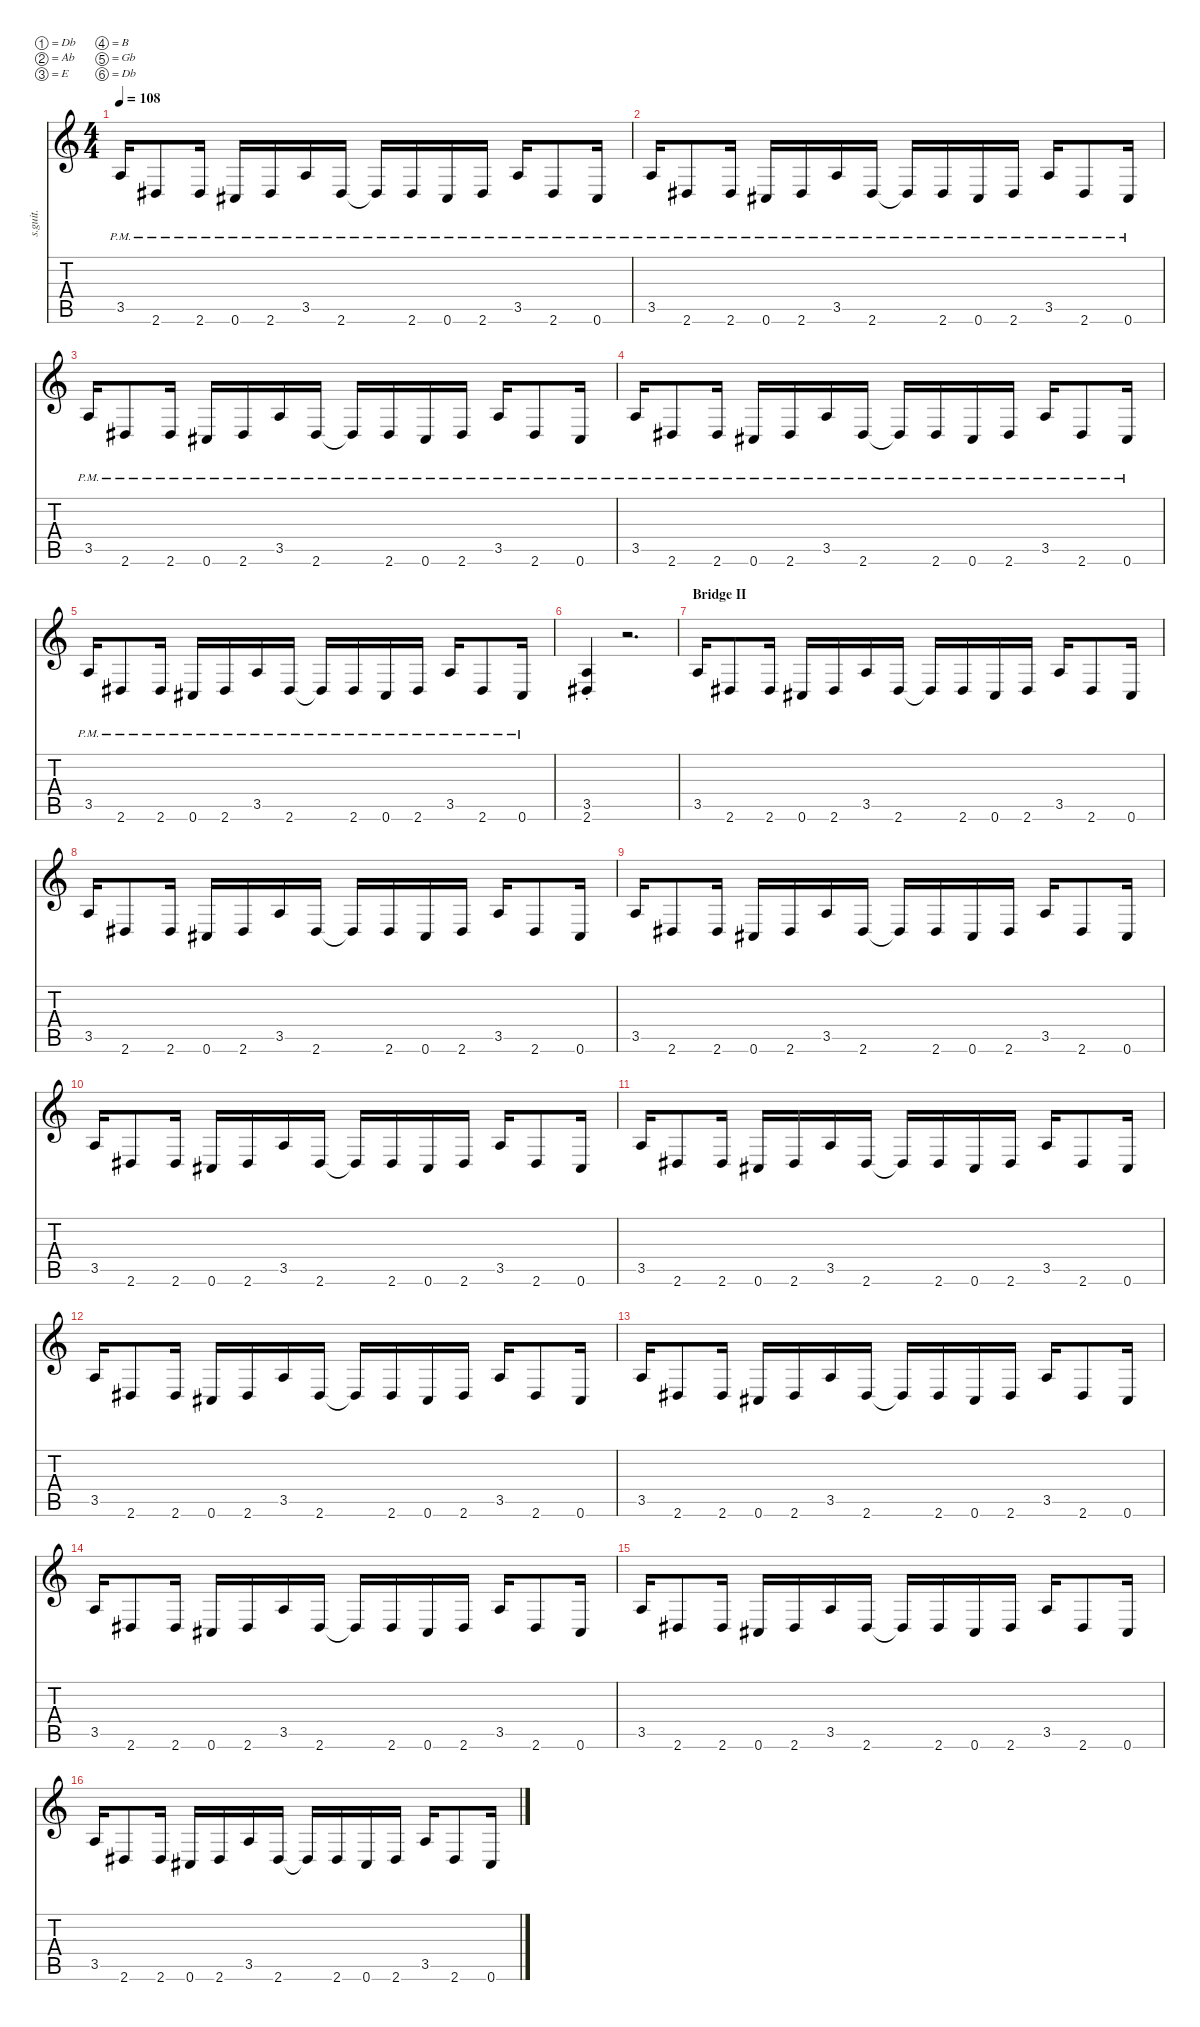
\defaultSystemsLayout 4
\hideDynamics
\bracketExtendMode nobrackets
\track ("Wes" "s.guit.") {instrument distortionguitar}
\staff {score tabs}
\tuning (Db4 Ab3 E3 B2 Gb2 Db2)
\ts (4 4)
\tempo 108
\clef g2
\ks c
3.5{pm}.16{lyrics (0 "") lyrics (1 "") lyrics (2 "") lyrics (3 "") lyrics (4 "") dy ff} 2.6{pm acc #}.8{lyrics (0 "") lyrics (1 "") lyrics (2 "") lyrics (3 "") lyrics (4 "")} 2.6{pm acc #}.16{lyrics (0 "") lyrics (1 "") lyrics (2 "") lyrics (3 "") lyrics (4 "")} 0.6{pm acc #}.16{lyrics (0 "") lyrics (1 "") lyrics (2 "") lyrics (3 "") lyrics (4 "")} 2.6{pm acc #}.16{lyrics (0 "") lyrics (1 "") lyrics (2 "") lyrics (3 "") lyrics (4 "")} 3.5{pm}.16{lyrics (0 "") lyrics (1 "") lyrics (2 "") lyrics (3 "") lyrics (4 "")} 2.6{pm acc #}.16{lyrics (0 "") lyrics (1 "") lyrics (2 "") lyrics (3 "") lyrics (4 "")} 2.6{pm t acc #}.16{lyrics (0 "") lyrics (1 "") lyrics (2 "") lyrics (3 "") lyrics (4 "")} 2.6{pm acc #}.16{lyrics (0 "") lyrics (1 "") lyrics (2 "") lyrics (3 "") lyrics (4 "")} 0.6{pm acc #}.16{lyrics (0 "") lyrics (1 "") lyrics (2 "") lyrics (3 "") lyrics (4 "")} 2.6{pm acc #}.16{lyrics (0 "") lyrics (1 "") lyrics (2 "") lyrics (3 "") lyrics (4 "")} 3.5{pm}.16{lyrics (0 "") lyrics (1 "") lyrics (2 "") lyrics (3 "") lyrics (4 "")} 2.6{pm acc #}.8{lyrics (0 "") lyrics (1 "") lyrics (2 "") lyrics (3 "") lyrics (4 "")} 0.6{pm acc #}.16{lyrics (0 "") lyrics (1 "") lyrics (2 "") lyrics (3 "") lyrics (4 "")} |
3.5{pm}.16{lyrics (0 "") lyrics (1 "") lyrics (2 "") lyrics (3 "") lyrics (4 "")} 2.6{pm acc #}.8{lyrics (0 "") lyrics (1 "") lyrics (2 "") lyrics (3 "") lyrics (4 "")} 2.6{pm acc #}.16{lyrics (0 "") lyrics (1 "") lyrics (2 "") lyrics (3 "") lyrics (4 "")} 0.6{pm acc #}.16{lyrics (0 "") lyrics (1 "") lyrics (2 "") lyrics (3 "") lyrics (4 "")} 2.6{pm acc #}.16{lyrics (0 "") lyrics (1 "") lyrics (2 "") lyrics (3 "") lyrics (4 "")} 3.5{pm}.16{lyrics (0 "") lyrics (1 "") lyrics (2 "") lyrics (3 "") lyrics (4 "")} 2.6{pm acc #}.16{lyrics (0 "") lyrics (1 "") lyrics (2 "") lyrics (3 "") lyrics (4 "")} 2.6{pm t acc #}.16{lyrics (0 "") lyrics (1 "") lyrics (2 "") lyrics (3 "") lyrics (4 "")} 2.6{pm acc #}.16{lyrics (0 "") lyrics (1 "") lyrics (2 "") lyrics (3 "") lyrics (4 "")} 0.6{pm acc #}.16{lyrics (0 "") lyrics (1 "") lyrics (2 "") lyrics (3 "") lyrics (4 "")} 2.6{pm acc #}.16{lyrics (0 "") lyrics (1 "") lyrics (2 "") lyrics (3 "") lyrics (4 "")} 3.5{pm}.16{lyrics (0 "") lyrics (1 "") lyrics (2 "") lyrics (3 "") lyrics (4 "")} 2.6{pm acc #}.8{lyrics (0 "") lyrics (1 "") lyrics (2 "") lyrics (3 "") lyrics (4 "")} 0.6{pm acc #}.16{lyrics (0 "") lyrics (1 "") lyrics (2 "") lyrics (3 "") lyrics (4 "")} |
3.5{pm}.16{lyrics (0 "") lyrics (1 "") lyrics (2 "") lyrics (3 "") lyrics (4 "")} 2.6{pm acc #}.8{lyrics (0 "") lyrics (1 "") lyrics (2 "") lyrics (3 "") lyrics (4 "")} 2.6{pm acc #}.16{lyrics (0 "") lyrics (1 "") lyrics (2 "") lyrics (3 "") lyrics (4 "")} 0.6{pm acc #}.16{lyrics (0 "") lyrics (1 "") lyrics (2 "") lyrics (3 "") lyrics (4 "")} 2.6{pm acc #}.16{lyrics (0 "") lyrics (1 "") lyrics (2 "") lyrics (3 "") lyrics (4 "")} 3.5{pm}.16{lyrics (0 "") lyrics (1 "") lyrics (2 "") lyrics (3 "") lyrics (4 "")} 2.6{pm acc #}.16{lyrics (0 "") lyrics (1 "") lyrics (2 "") lyrics (3 "") lyrics (4 "")} 2.6{pm t acc #}.16{lyrics (0 "") lyrics (1 "") lyrics (2 "") lyrics (3 "") lyrics (4 "")} 2.6{pm acc #}.16{lyrics (0 "") lyrics (1 "") lyrics (2 "") lyrics (3 "") lyrics (4 "")} 0.6{pm acc #}.16{lyrics (0 "") lyrics (1 "") lyrics (2 "") lyrics (3 "") lyrics (4 "")} 2.6{pm acc #}.16{lyrics (0 "") lyrics (1 "") lyrics (2 "") lyrics (3 "") lyrics (4 "")} 3.5{pm}.16{lyrics (0 "") lyrics (1 "") lyrics (2 "") lyrics (3 "") lyrics (4 "")} 2.6{pm acc #}.8{lyrics (0 "") lyrics (1 "") lyrics (2 "") lyrics (3 "") lyrics (4 "")} 0.6{pm acc #}.16{lyrics (0 "") lyrics (1 "") lyrics (2 "") lyrics (3 "") lyrics (4 "")} |
3.5{pm}.16{lyrics (0 "") lyrics (1 "") lyrics (2 "") lyrics (3 "") lyrics (4 "")} 2.6{pm acc #}.8{lyrics (0 "") lyrics (1 "") lyrics (2 "") lyrics (3 "") lyrics (4 "")} 2.6{pm acc #}.16{lyrics (0 "") lyrics (1 "") lyrics (2 "") lyrics (3 "") lyrics (4 "")} 0.6{pm acc #}.16{lyrics (0 "") lyrics (1 "") lyrics (2 "") lyrics (3 "") lyrics (4 "")} 2.6{pm acc #}.16{lyrics (0 "") lyrics (1 "") lyrics (2 "") lyrics (3 "") lyrics (4 "")} 3.5{pm}.16{lyrics (0 "") lyrics (1 "") lyrics (2 "") lyrics (3 "") lyrics (4 "")} 2.6{pm acc #}.16{lyrics (0 "") lyrics (1 "") lyrics (2 "") lyrics (3 "") lyrics (4 "")} 2.6{pm t acc #}.16{lyrics (0 "") lyrics (1 "") lyrics (2 "") lyrics (3 "") lyrics (4 "")} 2.6{pm acc #}.16{lyrics (0 "") lyrics (1 "") lyrics (2 "") lyrics (3 "") lyrics (4 "")} 0.6{pm acc #}.16{lyrics (0 "") lyrics (1 "") lyrics (2 "") lyrics (3 "") lyrics (4 "")} 2.6{pm acc #}.16{lyrics (0 "") lyrics (1 "") lyrics (2 "") lyrics (3 "") lyrics (4 "")} 3.5{pm}.16{lyrics (0 "") lyrics (1 "") lyrics (2 "") lyrics (3 "") lyrics (4 "")} 2.6{pm acc #}.8{lyrics (0 "") lyrics (1 "") lyrics (2 "") lyrics (3 "") lyrics (4 "")} 0.6{pm acc #}.16{lyrics (0 "") lyrics (1 "") lyrics (2 "") lyrics (3 "") lyrics (4 "")} |
3.5{pm}.16{lyrics (0 "") lyrics (1 "") lyrics (2 "") lyrics (3 "") lyrics (4 "")} 2.6{pm acc #}.8{lyrics (0 "") lyrics (1 "") lyrics (2 "") lyrics (3 "") lyrics (4 "")} 2.6{pm acc #}.16{lyrics (0 "") lyrics (1 "") lyrics (2 "") lyrics (3 "") lyrics (4 "")} 0.6{pm acc #}.16{lyrics (0 "") lyrics (1 "") lyrics (2 "") lyrics (3 "") lyrics (4 "")} 2.6{pm acc #}.16{lyrics (0 "") lyrics (1 "") lyrics (2 "") lyrics (3 "") lyrics (4 "")} 3.5{pm}.16{lyrics (0 "") lyrics (1 "") lyrics (2 "") lyrics (3 "") lyrics (4 "")} 2.6{pm acc #}.16{lyrics (0 "") lyrics (1 "") lyrics (2 "") lyrics (3 "") lyrics (4 "")} 2.6{pm t acc #}.16{lyrics (0 "") lyrics (1 "") lyrics (2 "") lyrics (3 "") lyrics (4 "")} 2.6{pm acc #}.16{lyrics (0 "") lyrics (1 "") lyrics (2 "") lyrics (3 "") lyrics (4 "")} 0.6{pm acc #}.16{lyrics (0 "") lyrics (1 "") lyrics (2 "") lyrics (3 "") lyrics (4 "")} 2.6{pm acc #}.16{lyrics (0 "") lyrics (1 "") lyrics (2 "") lyrics (3 "") lyrics (4 "")} 3.5{pm}.16{lyrics (0 "") lyrics (1 "") lyrics (2 "") lyrics (3 "") lyrics (4 "")} 2.6{pm acc #}.8{lyrics (0 "") lyrics (1 "") lyrics (2 "") lyrics (3 "") lyrics (4 "")} 0.6{pm acc #}.16{lyrics (0 "") lyrics (1 "") lyrics (2 "") lyrics (3 "") lyrics (4 "")} |
(3.5{st} 2.6{st acc #}).4{lyrics (0 "") lyrics (1 "") lyrics (2 "") lyrics (3 "") lyrics (4 "")} r.2{d} |
\section ("" "Bridge II")
3.5.16{lyrics (0 "") lyrics (1 "") lyrics (2 "") lyrics (3 "") lyrics (4 "")} 2.6{acc #}.8{lyrics (0 "") lyrics (1 "") lyrics (2 "") lyrics (3 "") lyrics (4 "")} 2.6{acc #}.16{lyrics (0 "") lyrics (1 "") lyrics (2 "") lyrics (3 "") lyrics (4 "")} 0.6{acc #}.16{lyrics (0 "") lyrics (1 "") lyrics (2 "") lyrics (3 "") lyrics (4 "")} 2.6{acc #}.16{lyrics (0 "") lyrics (1 "") lyrics (2 "") lyrics (3 "") lyrics (4 "")} 3.5.16{lyrics (0 "") lyrics (1 "") lyrics (2 "") lyrics (3 "") lyrics (4 "")} 2.6{acc #}.16{lyrics (0 "") lyrics (1 "") lyrics (2 "") lyrics (3 "") lyrics (4 "")} 2.6{t acc #}.16{lyrics (0 "") lyrics (1 "") lyrics (2 "") lyrics (3 "") lyrics (4 "")} 2.6{acc #}.16{lyrics (0 "") lyrics (1 "") lyrics (2 "") lyrics (3 "") lyrics (4 "")} 0.6{acc #}.16{lyrics (0 "") lyrics (1 "") lyrics (2 "") lyrics (3 "") lyrics (4 "")} 2.6{acc #}.16{lyrics (0 "") lyrics (1 "") lyrics (2 "") lyrics (3 "") lyrics (4 "")} 3.5.16{lyrics (0 "") lyrics (1 "") lyrics (2 "") lyrics (3 "") lyrics (4 "")} 2.6{acc #}.8{lyrics (0 "") lyrics (1 "") lyrics (2 "") lyrics (3 "") lyrics (4 "")} 0.6{acc #}.16{lyrics (0 "") lyrics (1 "") lyrics (2 "") lyrics (3 "") lyrics (4 "")} |
3.5.16{lyrics (0 "") lyrics (1 "") lyrics (2 "") lyrics (3 "") lyrics (4 "")} 2.6{acc #}.8{lyrics (0 "") lyrics (1 "") lyrics (2 "") lyrics (3 "") lyrics (4 "")} 2.6{acc #}.16{lyrics (0 "") lyrics (1 "") lyrics (2 "") lyrics (3 "") lyrics (4 "")} 0.6{acc #}.16{lyrics (0 "") lyrics (1 "") lyrics (2 "") lyrics (3 "") lyrics (4 "")} 2.6{acc #}.16{lyrics (0 "") lyrics (1 "") lyrics (2 "") lyrics (3 "") lyrics (4 "")} 3.5.16{lyrics (0 "") lyrics (1 "") lyrics (2 "") lyrics (3 "") lyrics (4 "")} 2.6{acc #}.16{lyrics (0 "") lyrics (1 "") lyrics (2 "") lyrics (3 "") lyrics (4 "")} 2.6{t acc #}.16{lyrics (0 "") lyrics (1 "") lyrics (2 "") lyrics (3 "") lyrics (4 "")} 2.6{acc #}.16{lyrics (0 "") lyrics (1 "") lyrics (2 "") lyrics (3 "") lyrics (4 "")} 0.6{acc #}.16{lyrics (0 "") lyrics (1 "") lyrics (2 "") lyrics (3 "") lyrics (4 "")} 2.6{acc #}.16{lyrics (0 "") lyrics (1 "") lyrics (2 "") lyrics (3 "") lyrics (4 "")} 3.5.16{lyrics (0 "") lyrics (1 "") lyrics (2 "") lyrics (3 "") lyrics (4 "")} 2.6{acc #}.8{lyrics (0 "") lyrics (1 "") lyrics (2 "") lyrics (3 "") lyrics (4 "")} 0.6{acc #}.16{lyrics (0 "") lyrics (1 "") lyrics (2 "") lyrics (3 "") lyrics (4 "")} |
3.5.16{lyrics (0 "") lyrics (1 "") lyrics (2 "") lyrics (3 "") lyrics (4 "")} 2.6{acc #}.8{lyrics (0 "") lyrics (1 "") lyrics (2 "") lyrics (3 "") lyrics (4 "")} 2.6{acc #}.16{lyrics (0 "") lyrics (1 "") lyrics (2 "") lyrics (3 "") lyrics (4 "")} 0.6{acc #}.16{lyrics (0 "") lyrics (1 "") lyrics (2 "") lyrics (3 "") lyrics (4 "")} 2.6{acc #}.16{lyrics (0 "") lyrics (1 "") lyrics (2 "") lyrics (3 "") lyrics (4 "")} 3.5.16{lyrics (0 "") lyrics (1 "") lyrics (2 "") lyrics (3 "") lyrics (4 "")} 2.6{acc #}.16{lyrics (0 "") lyrics (1 "") lyrics (2 "") lyrics (3 "") lyrics (4 "")} 2.6{t acc #}.16{lyrics (0 "") lyrics (1 "") lyrics (2 "") lyrics (3 "") lyrics (4 "")} 2.6{acc #}.16{lyrics (0 "") lyrics (1 "") lyrics (2 "") lyrics (3 "") lyrics (4 "")} 0.6{acc #}.16{lyrics (0 "") lyrics (1 "") lyrics (2 "") lyrics (3 "") lyrics (4 "")} 2.6{acc #}.16{lyrics (0 "") lyrics (1 "") lyrics (2 "") lyrics (3 "") lyrics (4 "")} 3.5.16{lyrics (0 "") lyrics (1 "") lyrics (2 "") lyrics (3 "") lyrics (4 "")} 2.6{acc #}.8{lyrics (0 "") lyrics (1 "") lyrics (2 "") lyrics (3 "") lyrics (4 "")} 0.6{acc #}.16{lyrics (0 "") lyrics (1 "") lyrics (2 "") lyrics (3 "") lyrics (4 "")} |
3.5.16{lyrics (0 "") lyrics (1 "") lyrics (2 "") lyrics (3 "") lyrics (4 "")} 2.6{acc #}.8{lyrics (0 "") lyrics (1 "") lyrics (2 "") lyrics (3 "") lyrics (4 "")} 2.6{acc #}.16{lyrics (0 "") lyrics (1 "") lyrics (2 "") lyrics (3 "") lyrics (4 "")} 0.6{acc #}.16{lyrics (0 "") lyrics (1 "") lyrics (2 "") lyrics (3 "") lyrics (4 "")} 2.6{acc #}.16{lyrics (0 "") lyrics (1 "") lyrics (2 "") lyrics (3 "") lyrics (4 "")} 3.5.16{lyrics (0 "") lyrics (1 "") lyrics (2 "") lyrics (3 "") lyrics (4 "")} 2.6{acc #}.16{lyrics (0 "") lyrics (1 "") lyrics (2 "") lyrics (3 "") lyrics (4 "")} 2.6{t acc #}.16{lyrics (0 "") lyrics (1 "") lyrics (2 "") lyrics (3 "") lyrics (4 "")} 2.6{acc #}.16{lyrics (0 "") lyrics (1 "") lyrics (2 "") lyrics (3 "") lyrics (4 "")} 0.6{acc #}.16{lyrics (0 "") lyrics (1 "") lyrics (2 "") lyrics (3 "") lyrics (4 "")} 2.6{acc #}.16{lyrics (0 "") lyrics (1 "") lyrics (2 "") lyrics (3 "") lyrics (4 "")} 3.5.16{lyrics (0 "") lyrics (1 "") lyrics (2 "") lyrics (3 "") lyrics (4 "")} 2.6{acc #}.8{lyrics (0 "") lyrics (1 "") lyrics (2 "") lyrics (3 "") lyrics (4 "")} 0.6{acc #}.16{lyrics (0 "") lyrics (1 "") lyrics (2 "") lyrics (3 "") lyrics (4 "")} |
3.5.16{lyrics (0 "") lyrics (1 "") lyrics (2 "") lyrics (3 "") lyrics (4 "")} 2.6{acc #}.8{lyrics (0 "") lyrics (1 "") lyrics (2 "") lyrics (3 "") lyrics (4 "")} 2.6{acc #}.16{lyrics (0 "") lyrics (1 "") lyrics (2 "") lyrics (3 "") lyrics (4 "")} 0.6{acc #}.16{lyrics (0 "") lyrics (1 "") lyrics (2 "") lyrics (3 "") lyrics (4 "")} 2.6{acc #}.16{lyrics (0 "") lyrics (1 "") lyrics (2 "") lyrics (3 "") lyrics (4 "")} 3.5.16{lyrics (0 "") lyrics (1 "") lyrics (2 "") lyrics (3 "") lyrics (4 "")} 2.6{acc #}.16{lyrics (0 "") lyrics (1 "") lyrics (2 "") lyrics (3 "") lyrics (4 "")} 2.6{t acc #}.16{lyrics (0 "") lyrics (1 "") lyrics (2 "") lyrics (3 "") lyrics (4 "")} 2.6{acc #}.16{lyrics (0 "") lyrics (1 "") lyrics (2 "") lyrics (3 "") lyrics (4 "")} 0.6{acc #}.16{lyrics (0 "") lyrics (1 "") lyrics (2 "") lyrics (3 "") lyrics (4 "")} 2.6{acc #}.16{lyrics (0 "") lyrics (1 "") lyrics (2 "") lyrics (3 "") lyrics (4 "")} 3.5.16{lyrics (0 "") lyrics (1 "") lyrics (2 "") lyrics (3 "") lyrics (4 "")} 2.6{acc #}.8{lyrics (0 "") lyrics (1 "") lyrics (2 "") lyrics (3 "") lyrics (4 "")} 0.6{acc #}.16{lyrics (0 "") lyrics (1 "") lyrics (2 "") lyrics (3 "") lyrics (4 "")} |
3.5.16{lyrics (0 "") lyrics (1 "") lyrics (2 "") lyrics (3 "") lyrics (4 "")} 2.6{acc #}.8{lyrics (0 "") lyrics (1 "") lyrics (2 "") lyrics (3 "") lyrics (4 "")} 2.6{acc #}.16{lyrics (0 "") lyrics (1 "") lyrics (2 "") lyrics (3 "") lyrics (4 "")} 0.6{acc #}.16{lyrics (0 "") lyrics (1 "") lyrics (2 "") lyrics (3 "") lyrics (4 "")} 2.6{acc #}.16{lyrics (0 "") lyrics (1 "") lyrics (2 "") lyrics (3 "") lyrics (4 "")} 3.5.16{lyrics (0 "") lyrics (1 "") lyrics (2 "") lyrics (3 "") lyrics (4 "")} 2.6{acc #}.16{lyrics (0 "") lyrics (1 "") lyrics (2 "") lyrics (3 "") lyrics (4 "")} 2.6{t acc #}.16{lyrics (0 "") lyrics (1 "") lyrics (2 "") lyrics (3 "") lyrics (4 "")} 2.6{acc #}.16{lyrics (0 "") lyrics (1 "") lyrics (2 "") lyrics (3 "") lyrics (4 "")} 0.6{acc #}.16{lyrics (0 "") lyrics (1 "") lyrics (2 "") lyrics (3 "") lyrics (4 "")} 2.6{acc #}.16{lyrics (0 "") lyrics (1 "") lyrics (2 "") lyrics (3 "") lyrics (4 "")} 3.5.16{lyrics (0 "") lyrics (1 "") lyrics (2 "") lyrics (3 "") lyrics (4 "")} 2.6{acc #}.8{lyrics (0 "") lyrics (1 "") lyrics (2 "") lyrics (3 "") lyrics (4 "")} 0.6{acc #}.16{lyrics (0 "") lyrics (1 "") lyrics (2 "") lyrics (3 "") lyrics (4 "")} |
3.5.16{lyrics (0 "") lyrics (1 "") lyrics (2 "") lyrics (3 "") lyrics (4 "")} 2.6{acc #}.8{lyrics (0 "") lyrics (1 "") lyrics (2 "") lyrics (3 "") lyrics (4 "")} 2.6{acc #}.16{lyrics (0 "") lyrics (1 "") lyrics (2 "") lyrics (3 "") lyrics (4 "")} 0.6{acc #}.16{lyrics (0 "") lyrics (1 "") lyrics (2 "") lyrics (3 "") lyrics (4 "")} 2.6{acc #}.16{lyrics (0 "") lyrics (1 "") lyrics (2 "") lyrics (3 "") lyrics (4 "")} 3.5.16{lyrics (0 "") lyrics (1 "") lyrics (2 "") lyrics (3 "") lyrics (4 "")} 2.6{acc #}.16{lyrics (0 "") lyrics (1 "") lyrics (2 "") lyrics (3 "") lyrics (4 "")} 2.6{t acc #}.16{lyrics (0 "") lyrics (1 "") lyrics (2 "") lyrics (3 "") lyrics (4 "")} 2.6{acc #}.16{lyrics (0 "") lyrics (1 "") lyrics (2 "") lyrics (3 "") lyrics (4 "")} 0.6{acc #}.16{lyrics (0 "") lyrics (1 "") lyrics (2 "") lyrics (3 "") lyrics (4 "")} 2.6{acc #}.16{lyrics (0 "") lyrics (1 "") lyrics (2 "") lyrics (3 "") lyrics (4 "")} 3.5.16{lyrics (0 "") lyrics (1 "") lyrics (2 "") lyrics (3 "") lyrics (4 "")} 2.6{acc #}.8{lyrics (0 "") lyrics (1 "") lyrics (2 "") lyrics (3 "") lyrics (4 "")} 0.6{acc #}.16{lyrics (0 "") lyrics (1 "") lyrics (2 "") lyrics (3 "") lyrics (4 "")} |
3.5.16{lyrics (0 "") lyrics (1 "") lyrics (2 "") lyrics (3 "") lyrics (4 "")} 2.6{acc #}.8{lyrics (0 "") lyrics (1 "") lyrics (2 "") lyrics (3 "") lyrics (4 "")} 2.6{acc #}.16{lyrics (0 "") lyrics (1 "") lyrics (2 "") lyrics (3 "") lyrics (4 "")} 0.6{acc #}.16{lyrics (0 "") lyrics (1 "") lyrics (2 "") lyrics (3 "") lyrics (4 "")} 2.6{acc #}.16{lyrics (0 "") lyrics (1 "") lyrics (2 "") lyrics (3 "") lyrics (4 "")} 3.5.16{lyrics (0 "") lyrics (1 "") lyrics (2 "") lyrics (3 "") lyrics (4 "")} 2.6{acc #}.16{lyrics (0 "") lyrics (1 "") lyrics (2 "") lyrics (3 "") lyrics (4 "")} 2.6{t acc #}.16{lyrics (0 "") lyrics (1 "") lyrics (2 "") lyrics (3 "") lyrics (4 "")} 2.6{acc #}.16{lyrics (0 "") lyrics (1 "") lyrics (2 "") lyrics (3 "") lyrics (4 "")} 0.6{acc #}.16{lyrics (0 "") lyrics (1 "") lyrics (2 "") lyrics (3 "") lyrics (4 "")} 2.6{acc #}.16{lyrics (0 "") lyrics (1 "") lyrics (2 "") lyrics (3 "") lyrics (4 "")} 3.5.16{lyrics (0 "") lyrics (1 "") lyrics (2 "") lyrics (3 "") lyrics (4 "")} 2.6{acc #}.8{lyrics (0 "") lyrics (1 "") lyrics (2 "") lyrics (3 "") lyrics (4 "")} 0.6{acc #}.16{lyrics (0 "") lyrics (1 "") lyrics (2 "") lyrics (3 "") lyrics (4 "")} |
3.5.16{lyrics (0 "") lyrics (1 "") lyrics (2 "") lyrics (3 "") lyrics (4 "")} 2.6{acc #}.8{lyrics (0 "") lyrics (1 "") lyrics (2 "") lyrics (3 "") lyrics (4 "")} 2.6{acc #}.16{lyrics (0 "") lyrics (1 "") lyrics (2 "") lyrics (3 "") lyrics (4 "")} 0.6{acc #}.16{lyrics (0 "") lyrics (1 "") lyrics (2 "") lyrics (3 "") lyrics (4 "")} 2.6{acc #}.16{lyrics (0 "") lyrics (1 "") lyrics (2 "") lyrics (3 "") lyrics (4 "")} 3.5.16{lyrics (0 "") lyrics (1 "") lyrics (2 "") lyrics (3 "") lyrics (4 "")} 2.6{acc #}.16{lyrics (0 "") lyrics (1 "") lyrics (2 "") lyrics (3 "") lyrics (4 "")} 2.6{t acc #}.16{lyrics (0 "") lyrics (1 "") lyrics (2 "") lyrics (3 "") lyrics (4 "")} 2.6{acc #}.16{lyrics (0 "") lyrics (1 "") lyrics (2 "") lyrics (3 "") lyrics (4 "")} 0.6{acc #}.16{lyrics (0 "") lyrics (1 "") lyrics (2 "") lyrics (3 "") lyrics (4 "")} 2.6{acc #}.16{lyrics (0 "") lyrics (1 "") lyrics (2 "") lyrics (3 "") lyrics (4 "")} 3.5.16{lyrics (0 "") lyrics (1 "") lyrics (2 "") lyrics (3 "") lyrics (4 "")} 2.6{acc #}.8{lyrics (0 "") lyrics (1 "") lyrics (2 "") lyrics (3 "") lyrics (4 "")} 0.6{acc #}.16{lyrics (0 "") lyrics (1 "") lyrics (2 "") lyrics (3 "") lyrics (4 "")} |
3.5.16{lyrics (0 "") lyrics (1 "") lyrics (2 "") lyrics (3 "") lyrics (4 "")} 2.6{acc #}.8{lyrics (0 "") lyrics (1 "") lyrics (2 "") lyrics (3 "") lyrics (4 "")} 2.6{acc #}.16{lyrics (0 "") lyrics (1 "") lyrics (2 "") lyrics (3 "") lyrics (4 "")} 0.6{acc #}.16{lyrics (0 "") lyrics (1 "") lyrics (2 "") lyrics (3 "") lyrics (4 "")} 2.6{acc #}.16{lyrics (0 "") lyrics (1 "") lyrics (2 "") lyrics (3 "") lyrics (4 "")} 3.5.16{lyrics (0 "") lyrics (1 "") lyrics (2 "") lyrics (3 "") lyrics (4 "")} 2.6{acc #}.16{lyrics (0 "") lyrics (1 "") lyrics (2 "") lyrics (3 "") lyrics (4 "")} 2.6{t acc #}.16{lyrics (0 "") lyrics (1 "") lyrics (2 "") lyrics (3 "") lyrics (4 "")} 2.6{acc #}.16{lyrics (0 "") lyrics (1 "") lyrics (2 "") lyrics (3 "") lyrics (4 "")} 0.6{acc #}.16{lyrics (0 "") lyrics (1 "") lyrics (2 "") lyrics (3 "") lyrics (4 "")} 2.6{acc #}.16{lyrics (0 "") lyrics (1 "") lyrics (2 "") lyrics (3 "") lyrics (4 "")} 3.5.16{lyrics (0 "") lyrics (1 "") lyrics (2 "") lyrics (3 "") lyrics (4 "")} 2.6{acc #}.8{lyrics (0 "") lyrics (1 "") lyrics (2 "") lyrics (3 "") lyrics (4 "")} 0.6{acc #}.16{lyrics (0 "") lyrics (1 "") lyrics (2 "") lyrics (3 "") lyrics (4 "")}
